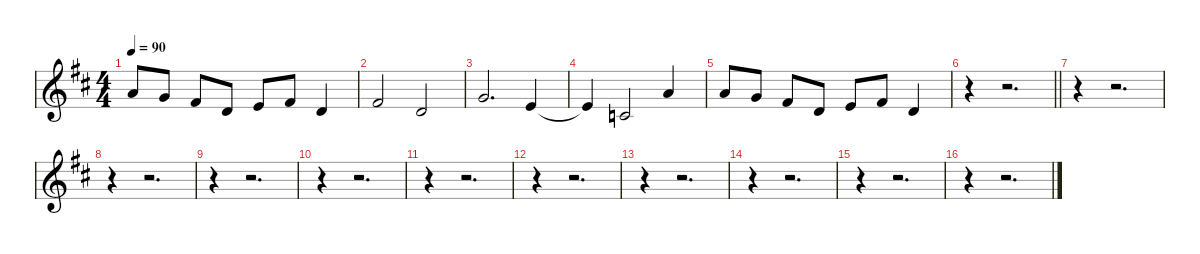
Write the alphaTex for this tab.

\defaultSystemsLayout 4
\hideDynamics
\bracketExtendMode nobrackets
\singleTrackTrackNamePolicy hidden
\multiTrackTrackNamePolicy hidden
\otherSystemsTrackNameOrientation horizontal
\track ("Synth" "pad.synth.") {instrument pad2warm}
\staff {score}
\tuning (E4 B3 G3 D3 A2 E2)
\ts (4 4)
\tempo 90
\clef g2
\ks bminor
10.2{acc forcenatural}.8{dy mp instrument choiraahs beam Up} 8.2{acc forcenatural}.8{beam Up} 7.2{acc #}.8 7.3{acc forcenatural}.8{beam Up} 9.3{acc forcenatural}.8{beam Up} 7.2{acc #}.8 7.3{acc forcenatural}.4{beam Up} |
7.2{acc #}.2 7.3{acc forcenatural}.2{beam Up} |
8.2{acc forcenatural}.2{d beam Up} 9.3{acc forcenatural}.4{beam Up} |
9.3{t acc forcenatural}.4{beam Up} 10.4{acc forcenatural}.2{dy p beam Up} 10.2{acc forcenatural}.4{dy mp beam Up} |
10.2{acc forcenatural}.8{beam Up} 8.2{acc forcenatural}.8{beam Up} 7.2{acc #}.8 7.3{acc forcenatural}.8{beam Up} 9.3{acc forcenatural}.8{beam Up} 7.2{acc #}.8 7.3{acc forcenatural}.4{beam Up} |
\barLineRight lightlight
r.4{beam Down} r.2{d beam Down} |
r.4{beam Down} r.2{d beam Down} |
r.4{beam Down} r.2{d beam Down} |
r.4{beam Down} r.2{d beam Down} |
r.4{beam Down} r.2{d beam Down} |
r.4{beam Down} r.2{d beam Down} |
r.4{beam Down} r.2{d beam Down} |
r.4{beam Down} r.2{d beam Down} |
r.4{beam Down} r.2{d beam Down} |
r.4{beam Down} r.2{d beam Down} |
r.4{beam Down} r.2{d beam Down}
